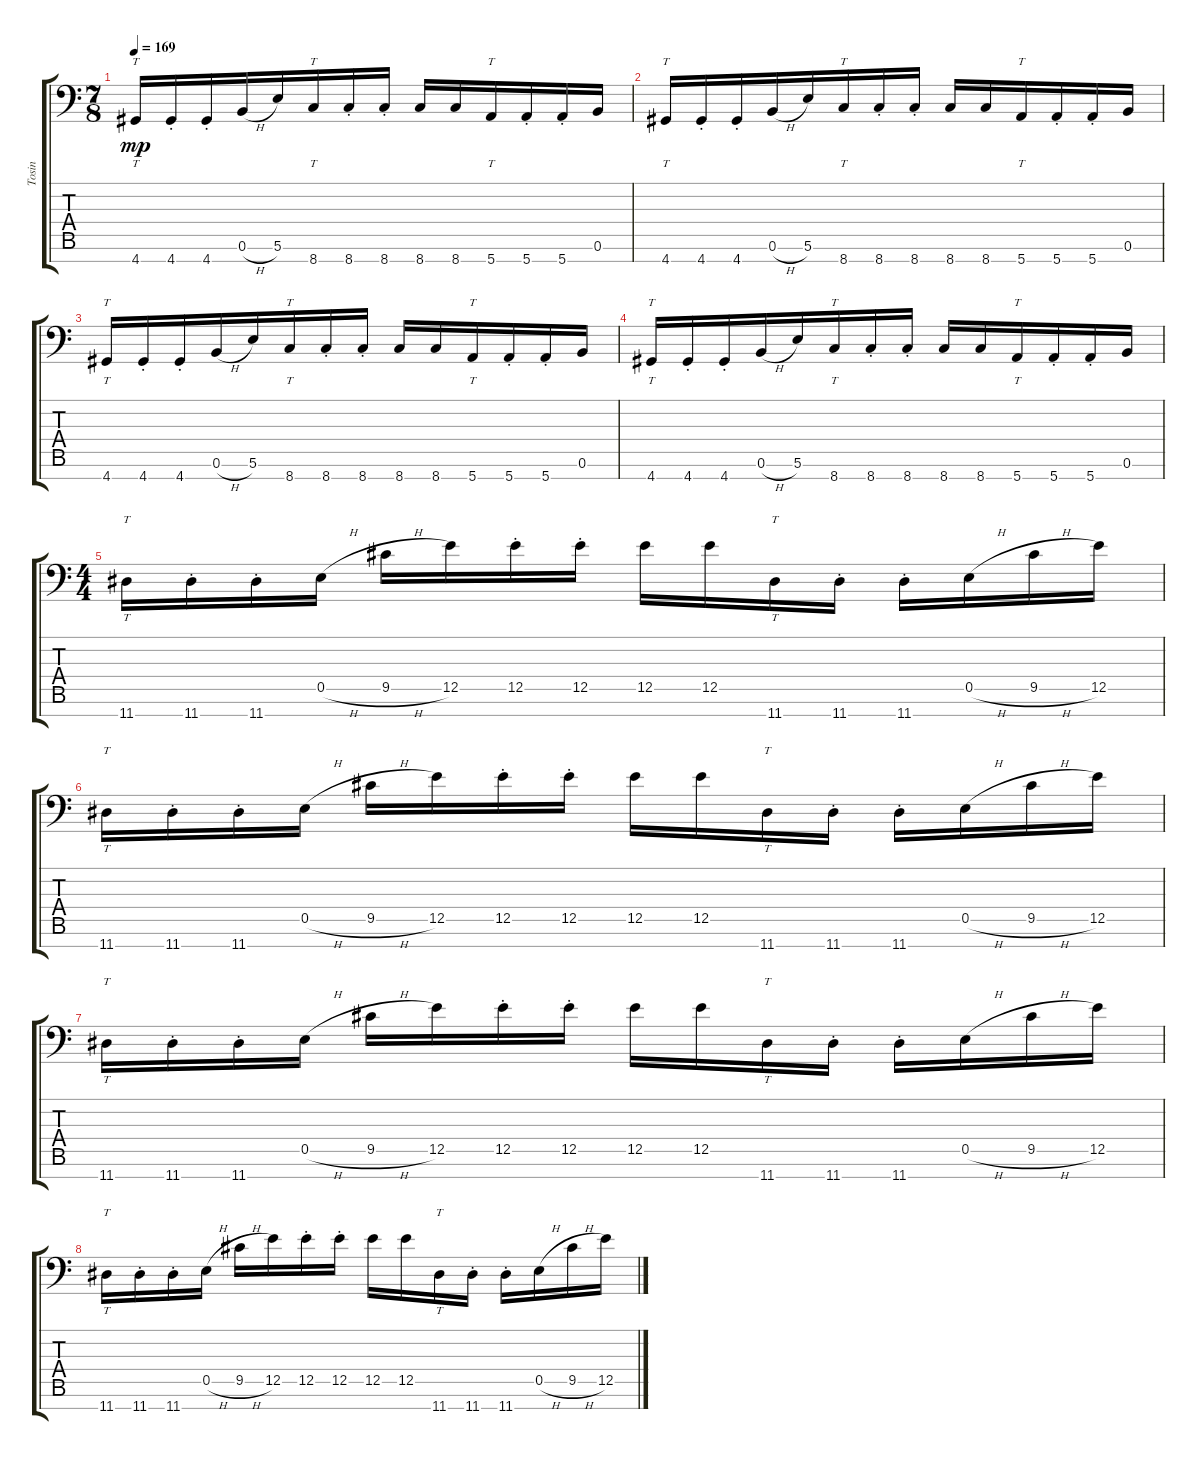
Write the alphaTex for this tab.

\track ("Tosin" "Tosin") {instrument distortionguitar}
\staff {score tabs}
\tuning (B3 G3 D3 A2 E2 B1 E1) {hide}
\ts (7 8)
\tempo 169
\clef f4
\ks c
4.7.16{tt dy mp} 4.7{st}.16 4.7{st}.16 0.6{h}.16 5.6.16 8.7.16{tt} 8.7{st}.16 8.7{st}.16 8.7.16 8.7.16 5.7.16{tt} 5.7{st}.16 5.7{st}.16 0.6.16 |
4.7.16{tt} 4.7{st}.16 4.7{st}.16 0.6{h}.16 5.6.16 8.7.16{tt} 8.7{st}.16 8.7{st}.16 8.7.16 8.7.16 5.7.16{tt} 5.7{st}.16 5.7{st}.16 0.6.16 |
4.7.16{tt} 4.7{st}.16 4.7{st}.16 0.6{h}.16 5.6.16 8.7.16{tt} 8.7{st}.16 8.7{st}.16 8.7.16 8.7.16 5.7.16{tt} 5.7{st}.16 5.7{st}.16 0.6.16 |
4.7.16{tt} 4.7{st}.16 4.7{st}.16 0.6{h}.16 5.6.16 8.7.16{tt} 8.7{st}.16 8.7{st}.16 8.7.16 8.7.16 5.7.16{tt} 5.7{st}.16 5.7{st}.16 0.6.16 |
\ts (4 4)
11.7.16{tt} 11.7{st}.16 11.7{st}.16 0.5{h}.16 9.5{h}.16 12.5.16 12.5{st}.16 12.5{st}.16 12.5.16 12.5.16 11.7.16{tt} 11.7{st}.16 11.7{st}.16 0.5{h}.16 9.5{h}.16 12.5.16 |
11.7.16{tt} 11.7{st}.16 11.7{st}.16 0.5{h}.16 9.5{h}.16 12.5.16 12.5{st}.16 12.5{st}.16 12.5.16 12.5.16 11.7.16{tt} 11.7{st}.16 11.7{st}.16 0.5{h}.16 9.5{h}.16 12.5.16 |
11.7.16{tt} 11.7{st}.16 11.7{st}.16 0.5{h}.16 9.5{h}.16 12.5.16 12.5{st}.16 12.5{st}.16 12.5.16 12.5.16 11.7.16{tt} 11.7{st}.16 11.7{st}.16 0.5{h}.16 9.5{h}.16 12.5.16 |
11.7.16{tt} 11.7{st}.16 11.7{st}.16 0.5{h}.16 9.5{h}.16 12.5.16 12.5{st}.16 12.5{st}.16 12.5.16 12.5.16 11.7.16{tt} 11.7{st}.16 11.7{st}.16 0.5{h}.16 9.5{h}.16 12.5.16
